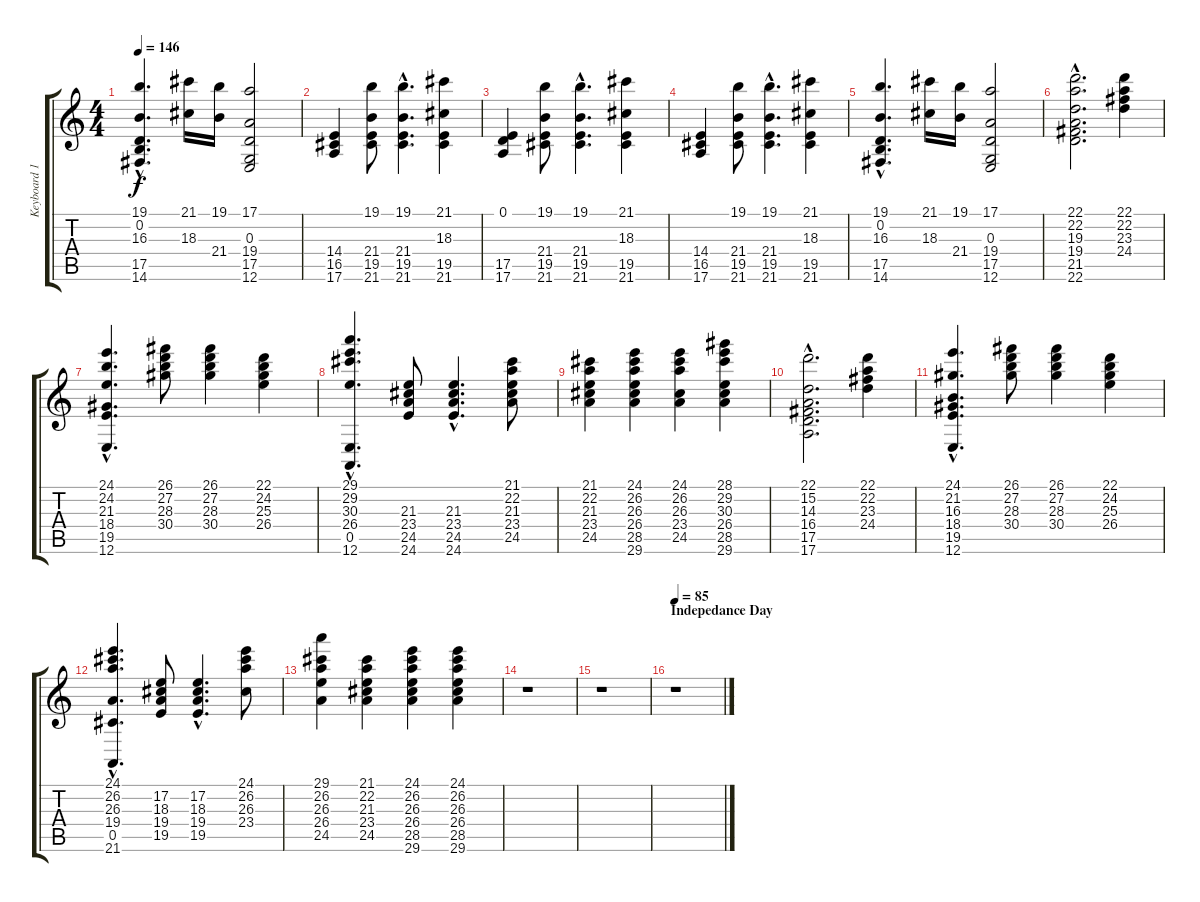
\track ("Keyboard 1" "Keyboard 1") {instrument honkytonkpiano}
\staff {score tabs}
\tuning (E4 B3 G3 D3 A2 E2) {hide}
\ts (4 4)
\tempo 146
\clef g2
\ks c
(19.1{hac} 0.2{hac} 16.3{hac} 17.5{hac} 14.6{hac}).4{d dy f} (21.1 18.3).16 (19.1 21.4).16 (17.1 0.3 19.4 17.5 12.6).2 |
(14.4 16.5 17.6).4 (19.1 21.4 19.5 21.6).8 (19.1{hac} 21.4{hac} 19.5{hac} 21.6{hac}).4{d} (21.1 18.3 19.5 21.6).4 |
(0.1 17.5 17.6).4 (19.1 21.4 19.5 21.6).8 (19.1{hac} 21.4{hac} 19.5{hac} 21.6{hac}).4{d} (21.1 18.3 19.5 21.6).4 |
(14.4 16.5 17.6).4 (19.1 21.4 19.5 21.6).8 (19.1{hac} 21.4{hac} 19.5{hac} 21.6{hac}).4{d} (21.1 18.3 19.5 21.6).4 |
(19.1{hac} 0.2{hac} 16.3{hac} 17.5{hac} 14.6{hac}).4{d} (21.1 18.3).16 (19.1 21.4).16 (17.1 0.3 19.4 17.5 12.6).2 |
(22.1{hac} 22.2{hac} 19.3{hac} 19.4{hac} 21.5{hac} 22.6{hac}).2{d} (22.1 22.2 23.3 24.4).4 |
(24.1{hac} 24.2{hac} 21.3{hac} 18.4{hac} 19.5{hac} 12.6{hac}).4{d} (26.1 27.2 28.3 30.4).8 (26.1 27.2 28.3 30.4).4 (22.1 24.2 25.3 26.4).4 |
(29.1{hac} 29.2{hac} 30.3{hac} 26.4{hac} 0.5{hac} 12.6{hac}).4{d} (21.3 23.4 24.5 24.6).8 (21.3{hac} 23.4{hac} 24.5{hac} 24.6{hac}).4{d} (21.1 22.2 21.3 23.4 24.5).8 |
(21.1 22.2 21.3 23.4 24.5).4 (24.1 26.2 26.3 26.4 28.5 29.6).4 (24.1 26.2 26.3 23.4 24.5).4 (28.1 29.2 30.3 26.4 28.5 29.6).4 |
(22.1{hac} 15.2{hac} 14.3{hac} 16.4{hac} 17.5{hac} 17.6{hac}).2{d} (22.1 22.2 23.3 24.4).4 |
(24.1{hac} 21.2{hac} 16.3{hac} 18.4{hac} 19.5{hac} 12.6{hac}).4{d} (26.1 27.2 28.3 30.4).8 (26.1 27.2 28.3 30.4).4 (22.1 24.2 25.3 26.4).4 |
(24.1{hac} 26.2{hac} 26.3{hac} 19.4{hac} 0.5{hac} 21.6{hac}).4{d} (17.2 18.3 19.4 19.5).8 (17.2{hac} 18.3{hac} 19.4{hac} 19.5{hac}).4{d} (24.1 26.2 26.3 23.4).8 |
(29.1 26.2 26.3 26.4 24.5).4{volume 0} (21.1 22.2 21.3 23.4 24.5).4 (24.1 26.2 26.3 26.4 28.5 29.6).4 (24.1 26.2 26.3 26.4 28.5 29.6).4 |
r.1 |
r.1 |
\section ("" "Indepedance Day")
\tempo 85
r.1
